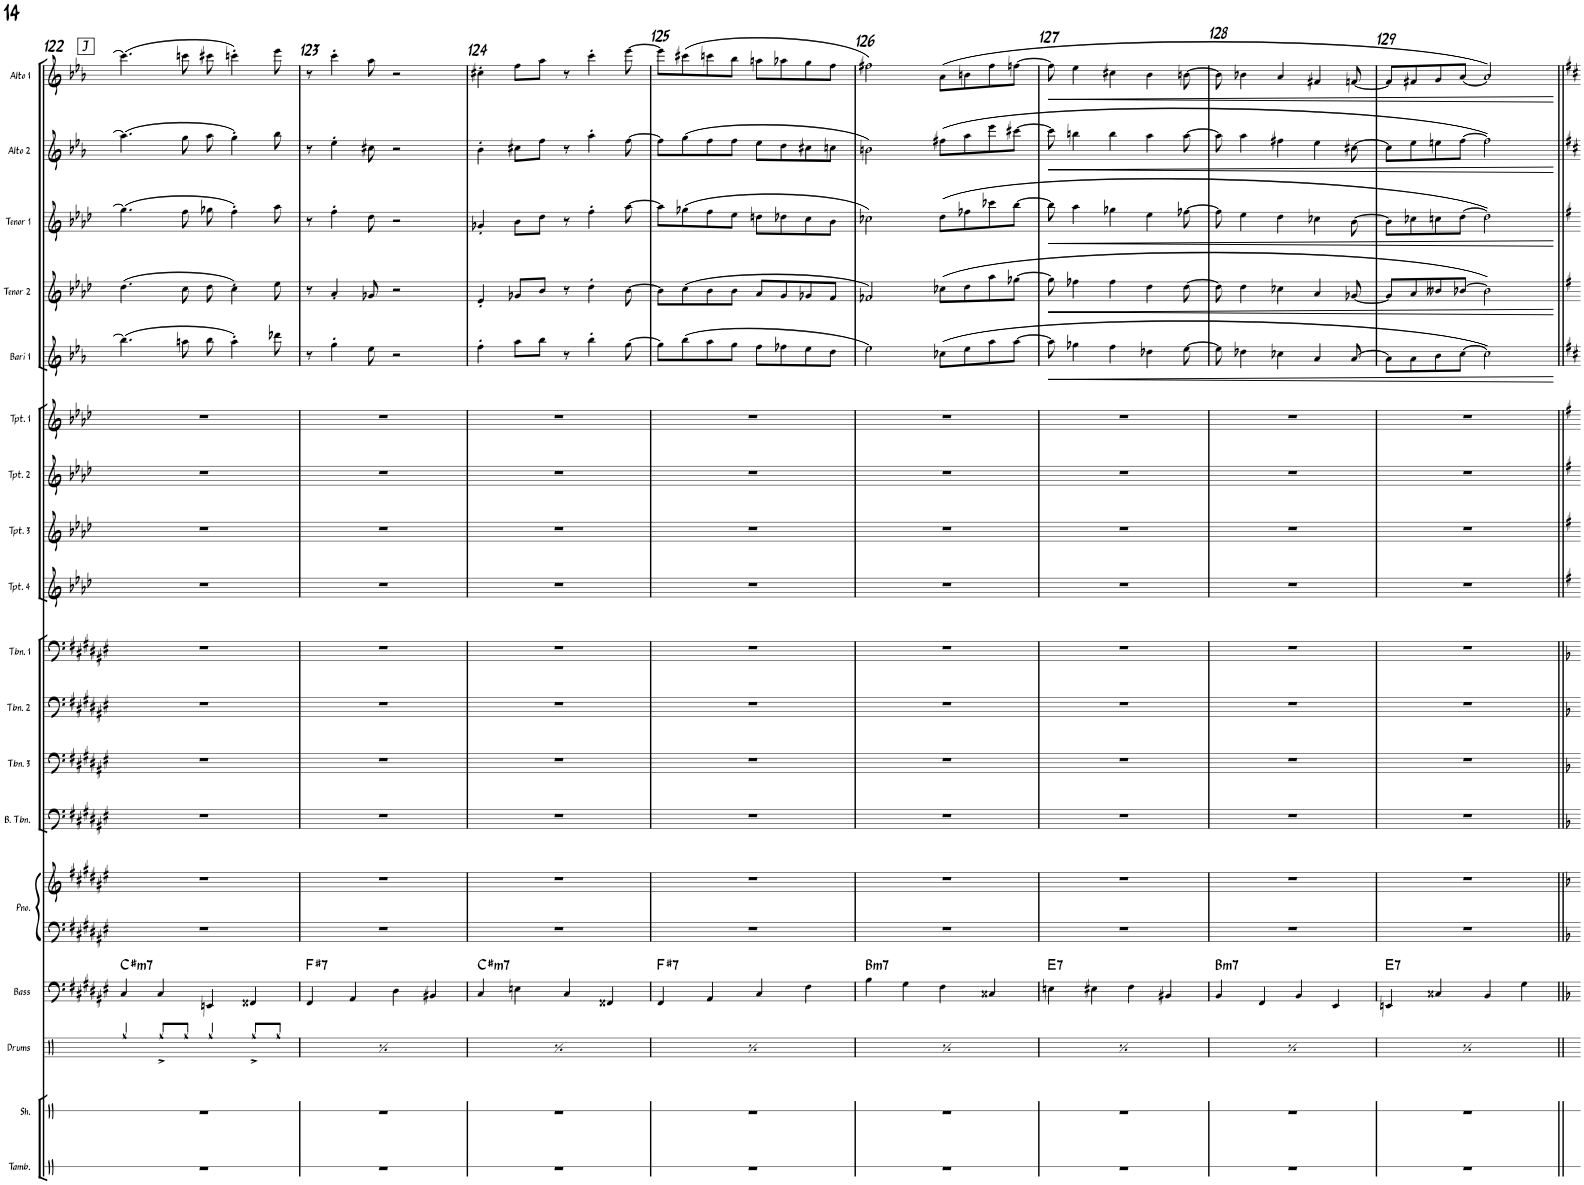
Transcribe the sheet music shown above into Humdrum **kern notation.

**kern	**kern	**kern	**kern	**harte	**kern	**kern	**kern	**kern	**kern	**kern	**kern	**kern	**kern	**kern	**kern	**dynam	**kern	**dynam	**kern	**dynam	**kern	**dynam	**kern	**dynam
*part18	*part17	*part16	*part15	*part15	*part14	*part14	*part13	*part12	*part11	*part10	*part9	*part8	*part7	*part6	*part5	*part5	*part4	*part4	*part3	*part3	*part2	*part2	*part1	*part1
*staff19	*staff18	*staff17	*staff16	*	*staff15	*staff14	*staff13	*staff12	*staff11	*staff10	*staff9	*staff8	*staff7	*staff6	*staff5	*staff5	*staff4	*staff4	*staff3	*staff3	*staff2	*staff2	*staff1	*staff1
*I"Tambourine	*I"Shaker	*I"Drums	*I"Bass	*	*I"Piano	*	*I"Bass Trombone	*I"Trombone 3	*I"Trombone 2	*I"Trombone 1	*I"Trumpet 4	*I"Trumpet 3	*I"Trumpet 2	*I"Trumpet 1	*I"Bari Sax 1	*	*I"Tenor Sax 2	*	*I"Tenor Sax 1	*	*I"Alto Sax 2	*	*I"Alto Sax 1	*
*I'Tamb.	*I'Sh.	*I'Drums	*I'Bass	*	*I'Pno.	*	*I'B. Tbn.	*I'Tbn. 3	*I'Tbn. 2	*I'Tbn. 1	*I'Tpt. 4	*I'Tpt. 3	*I'Tpt. 2	*I'Tpt. 1	*I'Bari 1	*	*I'Tenor 2	*	*I'Tenor 1	*	*I'Alto 2	*	*I'Alto 1	*
!!LO:PB:g=z
*clefX	*clefX	*clefX	*clefF4	*	*clefF4	*clefG2	*clefF4	*clefF4	*clefF4	*clefF4	*clefG2	*clefG2	*clefG2	*clefG2	*clefG2	*	*clefG2	*	*clefG2	*	*clefG2	*	*clefG2	*
*	*	*	*Trd7c12	*	*	*	*	*	*	*	*Trd1c2	*Trd1c2	*Trd1c2	*Trd1c2	*Trd12c21	*	*Trd8c14	*	*Trd8c14	*	*Trd5c9	*	*Trd5c9	*
*k[]	*k[]	*k[]	*k[f#c#g#d#a#e#]	*	*k[f#c#g#d#a#e#]	*k[f#c#g#d#a#e#]	*k[f#c#g#d#a#e#]	*k[f#c#g#d#a#e#]	*k[f#c#g#d#a#e#]	*k[f#c#g#d#a#e#]	*k[b-e-a-d-]	*k[b-e-a-d-]	*k[b-e-a-d-]	*k[b-e-a-d-]	*k[b-e-a-]	*	*k[b-e-a-d-]	*	*k[b-e-a-d-]	*	*k[b-e-a-]	*	*k[b-e-a-]	*
*M4/4	*M4/4	*M4/4	*M4/4	*	*M4/4	*M4/4	*M4/4	*M4/4	*M4/4	*M4/4	*M4/4	*M4/4	*M4/4	*M4/4	*M4/4	*	*M4/4	*	*M4/4	*	*M4/4	*	*M4/4	*
!!LO:REH:place=s1:a:B:rj:fs=14:t=J
=122	=122	=122	=122	=122	=122	=122	=122	=122	=122	=122	=122	=122	=122	=122	=122	=122	=122	=122	=122	=122	=122	=122	=122	=122
!	!	!	!	!LO:H:kt=m7	!	!	!	!	!	!	!	!	!	!	!	!	!	!	!	!	!	!	!	!
1r	1r	4Rgg/	4C#/	C#:min7	1r	1r	1r	1r	1r	1r	1r	1r	1r	1r	(4.bb-\]	.	(4.dd-\	.	(4.gg-\]	.	(4.aa-\]	.	(4.ccc#\]	.
.	.	8Rgg^/L	4C#/	.	.	.	.	.	.	.	.	.	.	.	.	.	.	.	.	.	.	.	.	.
.	.	8Rgg/J	.	.	.	.	.	.	.	.	.	.	.	.	8aan\	.	8cc\	.	8ff\	.	8gg\	.	8cccn\	.
.	.	4Rgg/	4EEn/	.	.	.	.	.	.	.	.	.	.	.	8bb-\	.	8dd-\	.	8gg-X\	.	8aa-\	.	8ccc#X\	.
.	.	.	.	.	.	.	.	.	.	.	.	.	.	.	4aa'\)	.	4cc'\)	.	4ff'\)	.	4gg'\)	.	4cccn'\)	.
.	.	8Rgg^/L	4FF##X/	.	.	.	.	.	.	.	.	.	.	.	.	.	.	.	.	.	.	.	.	.
.	.	8Rgg/J	.	.	.	.	.	.	.	.	.	.	.	.	8ddd-X\	.	8ee-\	.	8aa-\	.	8bb-\	.	8eee-\	.
=123	=123	=123	=123	=123	=123	=123	=123	=123	=123	=123	=123	=123	=123	=123	=123	=123	=123	=123	=123	=123	=123	=123	=123	=123
!	!	!	!	!LO:H:kt=7	!	!	!	!	!	!	!	!	!	!	!	!	!	!	!	!	!	!	!	!
1r	1r	4Rgg/	4FF#/	F#:7	1r	1r	1r	1r	1r	1r	1r	1r	1r	1r	8r	.	8r	.	8r	.	8r	.	8r	.
.	.	.	.	.	.	.	.	.	.	.	.	.	.	.	4gg'\	.	4a-'/	.	4ff'\	.	4ee-'\	.	4ccc'\	.
.	.	8Rgg^/L	4AA#/	.	.	.	.	.	.	.	.	.	.	.	.	.	.	.	.	.	.	.	.	.
.	.	8Rgg/J	.	.	.	.	.	.	.	.	.	.	.	.	8ee-\	.	8g-X/	.	8dd-\	.	8cc#X\	.	8aa-\	.
.	.	4Rgg/	4D#\	.	.	.	.	.	.	.	.	.	.	.	2r	.	2r	.	2r	.	2r	.	2r	.
.	.	8Rgg^/L	4BB#X/	.	.	.	.	.	.	.	.	.	.	.	.	.	.	.	.	.	.	.	.	.
.	.	8Rgg/J	.	.	.	.	.	.	.	.	.	.	.	.	.	.	.	.	.	.	.	.	.	.
=124	=124	=124	=124	=124	=124	=124	=124	=124	=124	=124	=124	=124	=124	=124	=124	=124	=124	=124	=124	=124	=124	=124	=124	=124
!	!	!	!	!LO:H:kt=m7	!	!	!	!	!	!	!	!	!	!	!	!	!	!	!	!	!	!	!	!
1r	1r	4Rgg/	4C#/	C#:min7	1r	1r	1r	1r	1r	1r	1r	1r	1r	1r	4ff'\	.	4e-'/	.	4g-X'/	.	4b-'\	.	4cc#X'\	.
.	.	8Rgg^/L	4En\	.	.	.	.	.	.	.	.	.	.	.	8aa-\L	.	8g-X/L	.	8b-\L	.	8cc#X\L	.	8ff\L	.
.	.	8Rgg/J	.	.	.	.	.	.	.	.	.	.	.	.	8bb-\J	.	8b-/J	.	8dd-\J	.	8ff\J	.	8aa-\J	.
.	.	4Rgg/	4C#/	.	.	.	.	.	.	.	.	.	.	.	8r	.	8r	.	8r	.	8r	.	8r	.
.	.	.	.	.	.	.	.	.	.	.	.	.	.	.	4bb-'\	.	4dd-'\	.	4ff'\	.	4aa-'\	.	4ccc'\	.
.	.	8Rgg^/L	4FF##X/	.	.	.	.	.	.	.	.	.	.	.	.	.	.	.	.	.	.	.	.	.
.	.	8Rgg/J	.	.	.	.	.	.	.	.	.	.	.	.	[8gg\	.	[8b-\	.	[8aa-\	.	[8ff\	.	[8eee-\	.
=125	=125	=125	=125	=125	=125	=125	=125	=125	=125	=125	=125	=125	=125	=125	=125	=125	=125	=125	=125	=125	=125	=125	=125	=125
!	!	!	!	!LO:H:kt=7	!	!	!	!	!	!	!	!	!	!	!	!	!	!	!	!	!	!	!	!
1r	1r	4Rgg/	4FF#/	F#:7	1r	1r	1r	1r	1r	1r	1r	1r	1r	1r	8gg\L]	.	8b-\L]	.	8aa-\L]	.	8ff\L]	.	8eee-\L]	.
.	.	.	.	.	.	.	.	.	.	.	.	.	.	.	(8bb-\	.	(8cc\	.	(8gg-X\	.	(8gg\	.	(8ccc#X\	.
.	.	8Rgg^/L	4AA#/	.	.	.	.	.	.	.	.	.	.	.	8aa-\	.	8b-\	.	8ff\	.	8ff\	.	8cccn\	.
.	.	8Rgg/J	.	.	.	.	.	.	.	.	.	.	.	.	8gg\J	.	8b-\J	.	8ee-\J	.	8ff\J	.	8bb-\J	.
.	.	4Rgg/	4C#/	.	.	.	.	.	.	.	.	.	.	.	8ff\L	.	8a-/L	.	8ddn\L	.	8ee-\L	.	8aan\L	.
.	.	.	.	.	.	.	.	.	.	.	.	.	.	.	8ff-X\	.	8g/	.	8dd-X\	.	8dd\	.	8aa-X\	.
.	.	8Rgg^/L	4F#\	.	.	.	.	.	.	.	.	.	.	.	8ee-\	.	8g-X/	.	8cc\	.	8cc#X\	.	8gg\	.
.	.	8Rgg/J	.	.	.	.	.	.	.	.	.	.	.	.	8dd\J	.	8f/J	.	8b-\J	.	8ccn\J	.	8ff\J	.
=126	=126	=126	=126	=126	=126	=126	=126	=126	=126	=126	=126	=126	=126	=126	=126	=126	=126	=126	=126	=126	=126	=126	=126	=126
!	!	!	!	!LO:H:kt=m7	!	!	!	!	!	!	!	!	!	!	!	!	!	!	!	!	!	!	!	!
1r	1r	4Rgg/	4B\	B:min7	1r	1r	1r	1r	1r	1r	1r	1r	1r	1r	2ee-\)	.	2f-X/)	.	2cc-X\)	.	2bn\)	.	2ff#X\)	.
.	.	8Rgg^/L	4G#\	.	.	.	.	.	.	.	.	.	.	.	.	.	.	.	.	.	.	.	.	.
.	.	8Rgg/J	.	.	.	.	.	.	.	.	.	.	.	.	.	.	.	.	.	.	.	.	.	.
.	.	4Rgg/	4F#\	.	.	.	.	.	.	.	.	.	.	.	(8cc-X\L	.	(8cc-X\L	.	(8dd-\L	.	(8ff#X\L	.	(8a-\L	.
.	.	.	.	.	.	.	.	.	.	.	.	.	.	.	8ee-\	.	8dd-\	.	8ff-X\	.	8aa-\	.	8bn\	.
.	.	8Rgg^/L	4C##X/	.	.	.	.	.	.	.	.	.	.	.	8aa-\	.	8aa-\	.	8ccc-X\	.	8eee-\	.	8ff#\	.
.	.	8Rgg/J	.	.	.	.	.	.	.	.	.	.	.	.	[8aa-\J	.	[8gg-X\J	.	[8bb-\J	.	[8ccc#X\J	.	[8ffn\J	.
=127	=127	=127	=127	=127	=127	=127	=127	=127	=127	=127	=127	=127	=127	=127	=127	=127	=127	=127	=127	=127	=127	=127	=127	=127
!	!	!	!	!LO:H:kt=7	!	!	!	!	!	!	!	!	!	!	!	!LO:HP:b	!	!LO:HP:b	!	!LO:HP:b	!	!LO:HP:b	!	!LO:HP:b
1r	1r	4Rgg/	4En\	E:7	1r	1r	1r	1r	1r	1r	1r	1r	1r	1r	8aa-\]	<	8gg-\]	<	8bb-\]	<	8ccc#\]	<	8ff\]	<
.	.	.	.	.	.	.	.	.	.	.	.	.	.	.	4gg-X\	.	4ff-X\	.	4aa-\	.	4bbn\	.	4ee-\	.
.	.	8Rgg^/L	4E#X\	.	.	.	.	.	.	.	.	.	.	.	.	.	.	.	.	.	.	.	.	.
.	.	8Rgg/J	.	.	.	.	.	.	.	.	.	.	.	.	4ff\	.	4ff-\	.	4gg-X\	.	4bb\	.	4cc#X\	.
.	.	4Rgg/	4F#\	.	.	.	.	.	.	.	.	.	.	.	.	.	.	.	.	.	.	.	.	.
.	.	.	.	.	.	.	.	.	.	.	.	.	.	.	4dd-X\	.	4dd-\	.	4ee-\	.	4aa-\	.	4b-\	.
.	.	8Rgg^/L	4BB#X/	.	.	.	.	.	.	.	.	.	.	.	.	.	.	.	.	.	.	.	.	.
.	.	8Rgg/J	.	.	.	.	.	.	.	.	.	.	.	.	[8ee-\	.	[8dd-\	.	[8ff-X\	.	[8aa-\	.	[8bn\	.
=128	=128	=128	=128	=128	=128	=128	=128	=128	=128	=128	=128	=128	=128	=128	=128	=128	=128	=128	=128	=128	=128	=128	=128	=128
!	!	!	!	!LO:H:kt=m7	!	!	!	!	!	!	!	!	!	!	!	!	!	!	!	!	!	!	!	!
1r	1r	4Rgg/	4BB/	B:min7	1r	1r	1r	1r	1r	1r	1r	1r	1r	1r	8ee-\]	.	8dd-\]	.	8ff-\]	.	8aa-\]	.	8b\]	.
.	.	.	.	.	.	.	.	.	.	.	.	.	.	.	4dd-X\	.	4dd-\	.	4ee-\	.	4aa-\	.	4b-X\	.
.	.	8Rgg^/L	4FF#/	.	.	.	.	.	.	.	.	.	.	.	.	.	.	.	.	.	.	.	.	.
.	.	8Rgg/J	.	.	.	.	.	.	.	.	.	.	.	.	4cc-X\	.	4cc-X\	.	4dd-\	.	4ff#X\	.	4a-/	.
.	.	4Rgg/	4BB/	.	.	.	.	.	.	.	.	.	.	.	.	.	.	.	.	.	.	.	.	.
.	.	.	.	.	.	.	.	.	.	.	.	.	.	.	4a-/	.	4a-/	.	4cc-X\	.	4ee-\	.	4f#X/	.
.	.	8Rgg^/L	4EE#/	.	.	.	.	.	.	.	.	.	.	.	.	.	.	.	.	.	.	.	.	.
.	.	8Rgg/J	.	.	.	.	.	.	.	.	.	.	.	.	[8a-/	.	[8g-X/	.	[8b-\	.	[8cc#X\	.	[8fn/	.
=129	=129	=129	=129	=129	=129	=129	=129	=129	=129	=129	=129	=129	=129	=129	=129	=129	=129	=129	=129	=129	=129	=129	=129	=129
!	!	!	!	!LO:H:kt=7	!	!	!	!	!	!	!	!	!	!	!	!	!	!	!	!	!	!	!	!
1r	1r	4Rgg/	4EEn/	E:7	1r	1r	1r	1r	1r	1r	1r	1r	1r	1r	8a-\L]	.	8g-/L]	.	8b-\L]	.	8cc#\L]	.	8f/L]	.
.	.	.	.	.	.	.	.	.	.	.	.	.	.	.	8a-\	.	8a-/	.	8cc-X\	.	8ee-\	.	8f#X/	.
.	.	8Rgg^/L	4C##X/	.	.	.	.	.	.	.	.	.	.	.	8b-\	.	8b--X/	.	8ccn\	.	8een\	.	8g/	.
.	.	8Rgg/J	.	.	.	.	.	.	.	.	.	.	.	.	[8cc\J	.	[8b-X/J	.	[8dd-\J	.	[8ff\J	.	[8a-/J	.
.	.	4Rgg/	4BB/	.	.	.	.	.	.	.	.	.	.	.	2cc\])	.	2b-\])	.	2dd-\])	.	2ff\])	.	2a-/])	.
.	.	8Rgg^/L	4G#\	.	.	.	.	.	.	.	.	.	.	.	.	.	.	.	.	.	.	.	.	.
.	.	8Rgg/J	.	.	.	.	.	.	.	.	.	.	.	.	.	.	.	.	.	.	.	.	.	.
.	.	.	.	.	.	.	.	.	.	.	.	.	.	.	.	[	.	[	.	[	.	[	.	[
=||	=||	=||	=||	=||	=||	=||	=||	=||	=||	=||	=||	=||	=||	=||	=||	=||	=||	=||	=||	=||	=||	=||	=||	=||
*-	*-	*-	*-	*-	*-	*-	*-	*-	*-	*-	*-	*-	*-	*-	*-	*-	*-	*-	*-	*-	*-	*-	*-	*-
